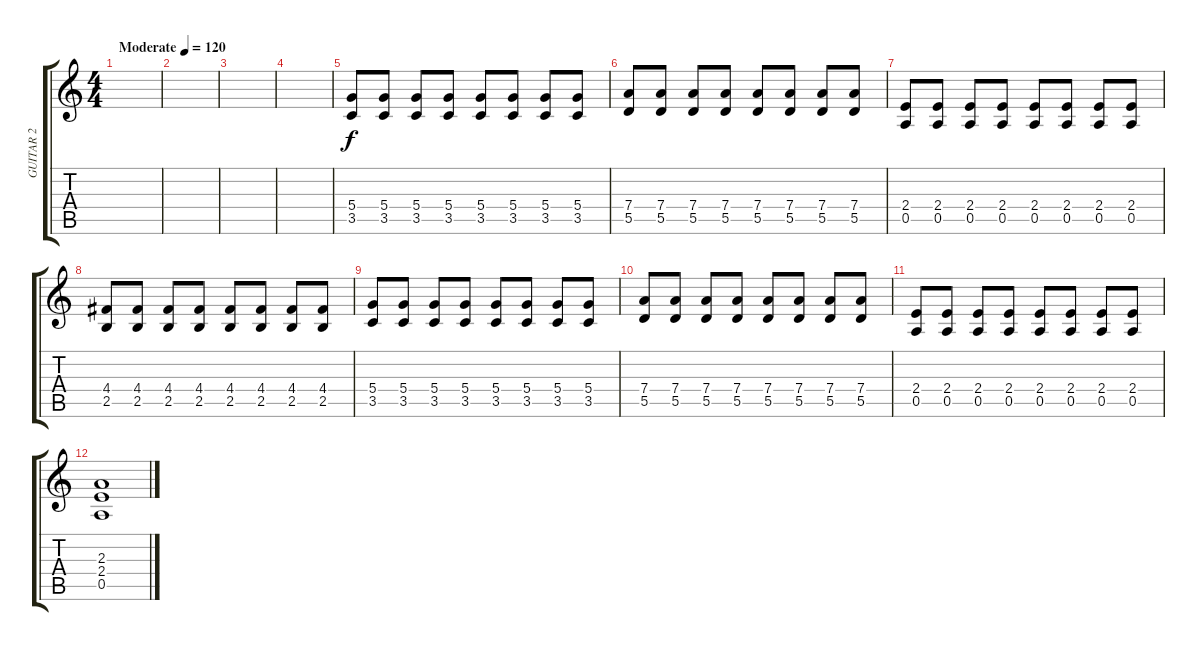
\track ("GUITAR 2" "GUITAR 2") {instrument distortionguitar}
\staff {score tabs}
\tuning (E4 B3 G3 D3 A2 D2) {hide}
\ts (4 4)
\tempo (120 "Moderate")
\clef g2
\ks c
|
|
|
|
(5.4 3.5).8 (5.4 3.5).8 (5.4 3.5).8 (5.4 3.5).8 (5.4 3.5).8 (5.4 3.5).8 (5.4 3.5).8 (5.4 3.5).8 |
(7.4 5.5).8 (7.4 5.5).8 (7.4 5.5).8 (7.4 5.5).8 (7.4 5.5).8 (7.4 5.5).8 (7.4 5.5).8 (7.4 5.5).8 |
(2.4 0.5).8 (2.4 0.5).8 (2.4 0.5).8 (2.4 0.5).8 (2.4 0.5).8 (2.4 0.5).8 (2.4 0.5).8 (2.4 0.5).8 |
(4.4 2.5).8 (4.4 2.5).8 (4.4 2.5).8 (4.4 2.5).8 (4.4 2.5).8 (4.4 2.5).8 (4.4 2.5).8 (4.4 2.5).8 |
(5.4 3.5).8 (5.4 3.5).8 (5.4 3.5).8 (5.4 3.5).8 (5.4 3.5).8 (5.4 3.5).8 (5.4 3.5).8 (5.4 3.5).8 |
(7.4 5.5).8 (7.4 5.5).8 (7.4 5.5).8 (7.4 5.5).8 (7.4 5.5).8 (7.4 5.5).8 (7.4 5.5).8 (7.4 5.5).8 |
(2.4 0.5).8 (2.4 0.5).8 (2.4 0.5).8 (2.4 0.5).8 (2.4 0.5).8 (2.4 0.5).8 (2.4 0.5).8 (2.4 0.5).8 |
(2.3 2.4 0.5).1
